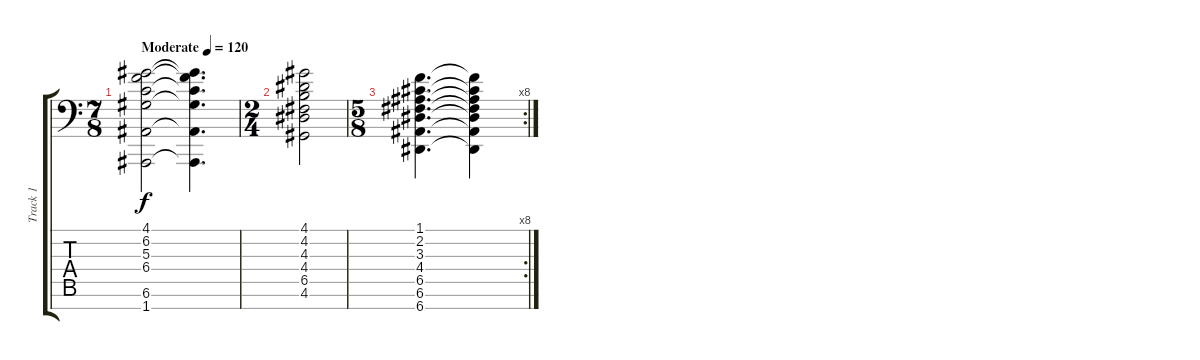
\track ("Track 1" "Track 1") {instrument brightacousticpiano}
\staff {score tabs}
\tuning (E4 B3 G3 D3 A2 E2 A1) {hide}
\ts (7 8)
\tempo (120 "Moderate")
\clef f4
\ks c
(4.1 6.2 5.3 6.4 6.6 1.7).2{dy f instrument brightacousticpiano} (4.1{t} 6.2{t} 5.3{t} 6.4{t} 6.6{t} 1.7{t}).4{d} |
\ts (2 4)
(4.1 4.2 4.3 4.4 6.5 4.6).2 |
\rc 8
\ts (5 8)
(1.1 2.2 3.3 4.4 6.5 6.6 6.7).4{d} (1.1{t} 2.2{t} 3.3{t} 4.4{t} 6.5{t} 6.6{t} 6.7{t}).4
